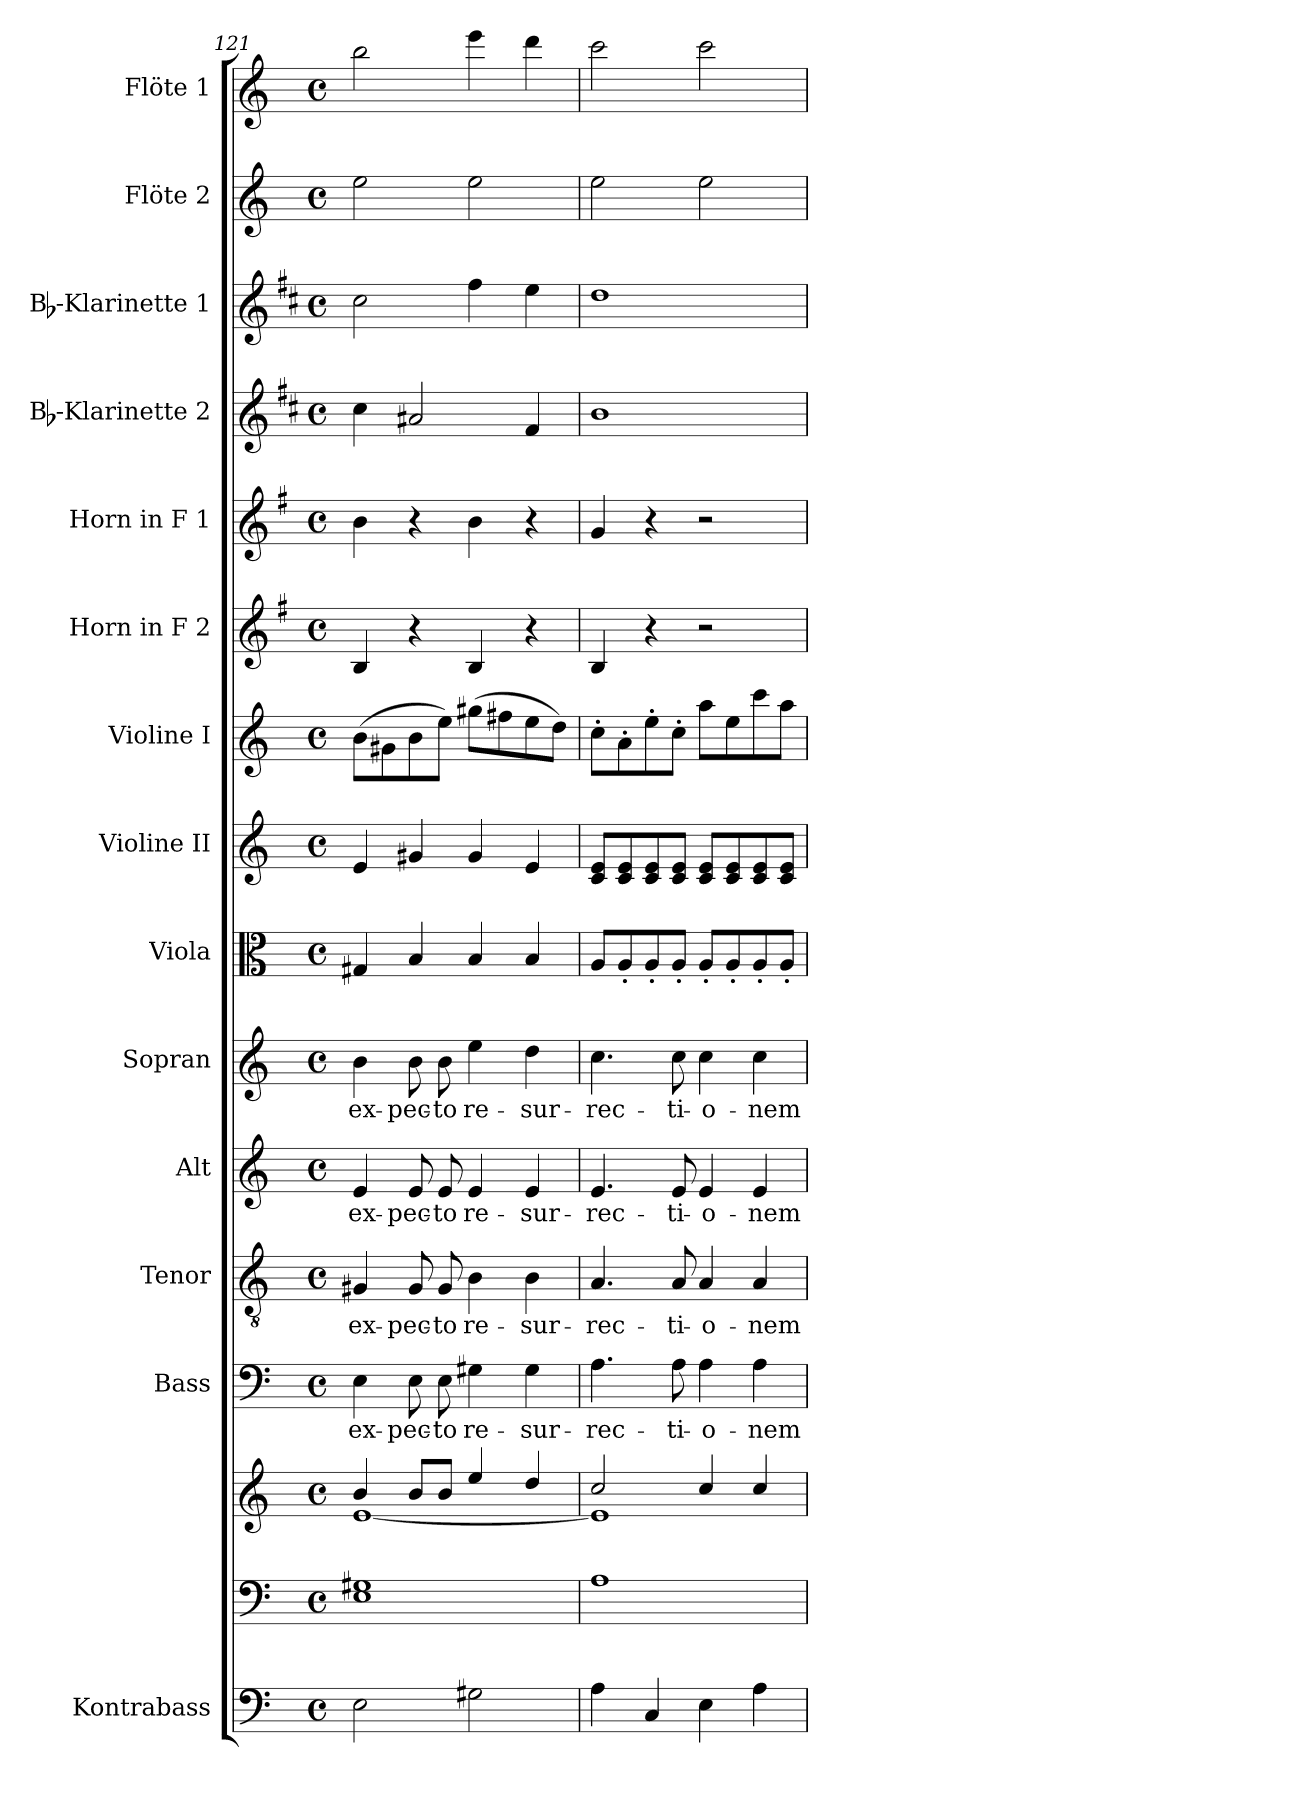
**kern	**kern	**kern	**kern	**text	**kern	**text	**kern	**text	**kern	**text	**kern	**kern	**kern	**kern	**kern	**kern	**kern	**kern	**kern
*part15	*part14	*part14	*part13	*part13	*part12	*part12	*part11	*part11	*part10	*part10	*part9	*part8	*part7	*part6	*part5	*part4	*part3	*part2	*part1
*staff16	*staff15	*staff14	*staff13	*staff13	*staff12	*staff12	*staff11	*staff11	*staff10	*staff10	*staff9	*staff8	*staff7	*staff6	*staff5	*staff4	*staff3	*staff2	*staff1
*I"Kontrabass	*	*	*I"Bass	*	*I"Tenor	*	*I"Alt	*	*I"Sopran	*	*I"Viola	*I"Violine II	*I"Violine I	*I"Horn in F 2	*I"Horn in F 1	*I"Bb-Klarinette 2	*I"Bb-Klarinette 1	*I"Flöte 2	*I"Flöte 1
*I'Kb.	*	*	*I'B.	*	*I'T.	*	*I'A.	*	*I'S.	*	*I'Vla.	*I'Vl. II	*I'Vl. I	*I'Horn 2	*I'Horn 1	*I'Bb Kl. 2	*I'Bb Kl. 1	*I'Fl. 2	*I'Fl. 1
*clefF4	*clefF4	*clefG2	*clefF4	*	*clefGv2	*	*clefG2	*	*clefG2	*	*clefC3	*clefG2	*clefG2	*clefG2	*clefG2	*clefG2	*clefG2	*clefG2	*clefG2
*ITrd7c12	*	*	*	*	*	*	*	*	*	*	*	*	*	*ITrd4c7	*ITrd4c7	*ITrd1c2	*ITrd1c2	*	*
*k[]	*k[]	*k[]	*k[]	*	*k[]	*	*k[]	*	*k[]	*	*k[]	*k[]	*k[]	*k[]	*k[]	*k[]	*k[]	*k[]	*k[]
*C:	*C:	*C:	*C:	*	*C:	*	*C:	*	*C:	*	*C:	*C:	*C:	*C:	*C:	*C:	*C:	*C:	*C:
*M4/4	*M4/4	*M4/4	*M4/4	*	*M4/4	*	*M4/4	*	*M4/4	*	*M4/4	*M4/4	*M4/4	*M4/4	*M4/4	*M4/4	*M4/4	*M4/4	*M4/4
*met(c)	*met(c)	*met(c)	*met(c)	*	*met(c)	*	*met(c)	*	*met(c)	*	*met(c)	*met(c)	*met(c)	*met(c)	*met(c)	*met(c)	*met(c)	*met(c)	*met(c)
=121	=121	=121	=121	=121	=121	=121	=121	=121	=121	=121	=121	=121	=121	=121	=121	=121	=121	=121	=121
*	*	*^	*	*	*	*	*	*	*	*	*	*	*	*	*	*	*	*	*
!	!	!	!	!	!LO:LY:b	!	!LO:LY:b	!	!LO:LY:b	!	!LO:LY:b	!	!	!	!	!	!	!	!	!
2EE\	1E 1G#X	4b/	[<1e	4E\	ex-	4G#X/	ex-	4e/	ex-	4b\	ex-	4G#X/	4e/	(>8b\L	4E/	4e\	4b\	2b\	2ee\	2bb\
.	.	.	.	.	.	.	.	.	.	.	.	.	.	8g#X\	.	.	.	.	.	.
!	!	!	!	!	!LO:LY:b	!	!LO:LY:b	!	!LO:LY:b	!	!LO:LY:b	!	!	!	!	!	!	!	!	!
.	.	8b/L	.	8E\	-pec-	8G#/	-pec-	8e/	-pec-	8b\	-pec-	4B/	4g#X/	8b\	4r	4r	2g#X/	.	.	.
!	!	!	!	!	!LO:LY:b	!	!LO:LY:b	!	!LO:LY:b	!	!LO:LY:b	!	!	!	!	!	!	!	!	!
.	.	8b/J	.	8E\	-to	8G#/	-to	8e/	-to	8b\	-to	.	.	8ee\J)	.	.	.	.	.	.
!	!	!	!	!	!LO:LY:b	!	!LO:LY:b	!	!LO:LY:b	!	!LO:LY:b	!	!	!	!	!	!	!	!	!
2GG#X\	.	4ee/	.	4G#X\	re-	4B\	re-	4e/	re-	4ee\	re-	4B/	4g#/	(>8gg#X\L	4E/	4e\	.	4ee\	2ee\	4eee\
.	.	.	.	.	.	.	.	.	.	.	.	.	.	8ff#X\	.	.	.	.	.	.
!	!	!	!	!	!LO:LY:b	!	!LO:LY:b	!	!LO:LY:b	!	!LO:LY:b	!	!	!	!	!	!	!	!	!
.	.	4dd/	.	4G#\	-sur-	4B\	-sur-	4e/	-sur-	4dd\	-sur-	4B/	4e/	8ee\	4r	4r	4e/	4dd\	.	4ddd\
.	.	.	.	.	.	.	.	.	.	.	.	.	.	8dd\J)	.	.	.	.	.	.
=122	=122	=122	=122	=122	=122	=122	=122	=122	=122	=122	=122	=122	=122	=122	=122	=122	=122	=122	=122	=122
!	!	!	!	!	!LO:LY:b	!	!LO:LY:b	!	!LO:LY:b	!	!LO:LY:b	!	!	!	!	!	!	!	!	!
4AA\	1A	2cc/	1e]	4.A\	-rec-	4.A/	-rec-	4.e/	-rec-	4.cc\	-rec-	8A/L	8c/ 8e/L	8cc'>\L	4E/	4c/	1a	1cc	2ee\	2ccc\
.	.	.	.	.	.	.	.	.	.	.	.	8A'</	8c/ 8e/	8a'>\	.	.	.	.	.	.
4CC/	.	.	.	.	.	.	.	.	.	.	.	8A'</	8c/ 8e/	8ee'>\	4r	4r	.	.	.	.
!	!	!	!	!	!LO:LY:b	!	!LO:LY:b	!	!LO:LY:b	!	!LO:LY:b	!	!	!	!	!	!	!	!	!
.	.	.	.	8A\	-ti-	8A/	-ti-	8e/	-ti-	8cc\	-ti-	8A'</J	8c/ 8e/J	8cc'>\J	.	.	.	.	.	.
!	!	!	!	!	!LO:LY:b	!	!LO:LY:b	!	!LO:LY:b	!	!LO:LY:b	!	!	!	!	!	!	!	!	!
4EE\	.	4cc/	.	4A\	-o-	4A/	-o-	4e/	-o-	4cc\	-o-	8A'</L	8c/ 8e/L	8aa\L	2r	2r	.	.	2ee\	2ccc\
.	.	.	.	.	.	.	.	.	.	.	.	8A'</	8c/ 8e/	8ee\	.	.	.	.	.	.
!	!	!	!	!	!LO:LY:b	!	!LO:LY:b	!	!LO:LY:b	!	!LO:LY:b	!	!	!	!	!	!	!	!	!
4AA\	.	4cc/	.	4A\	-nem	4A/	-nem	4e/	-nem	4cc\	-nem	8A'</	8c/ 8e/	8ccc\	.	.	.	.	.	.
.	.	.	.	.	.	.	.	.	.	.	.	8A'</J	8c/ 8e/J	8aa\J	.	.	.	.	.	.
*	*	*v	*v	*	*	*	*	*	*	*	*	*	*	*	*	*	*	*	*	*
=	=	=	=	=	=	=	=	=	=	=	=	=	=	=	=	=	=	=	=
*-	*-	*-	*-	*-	*-	*-	*-	*-	*-	*-	*-	*-	*-	*-	*-	*-	*-	*-	*-
